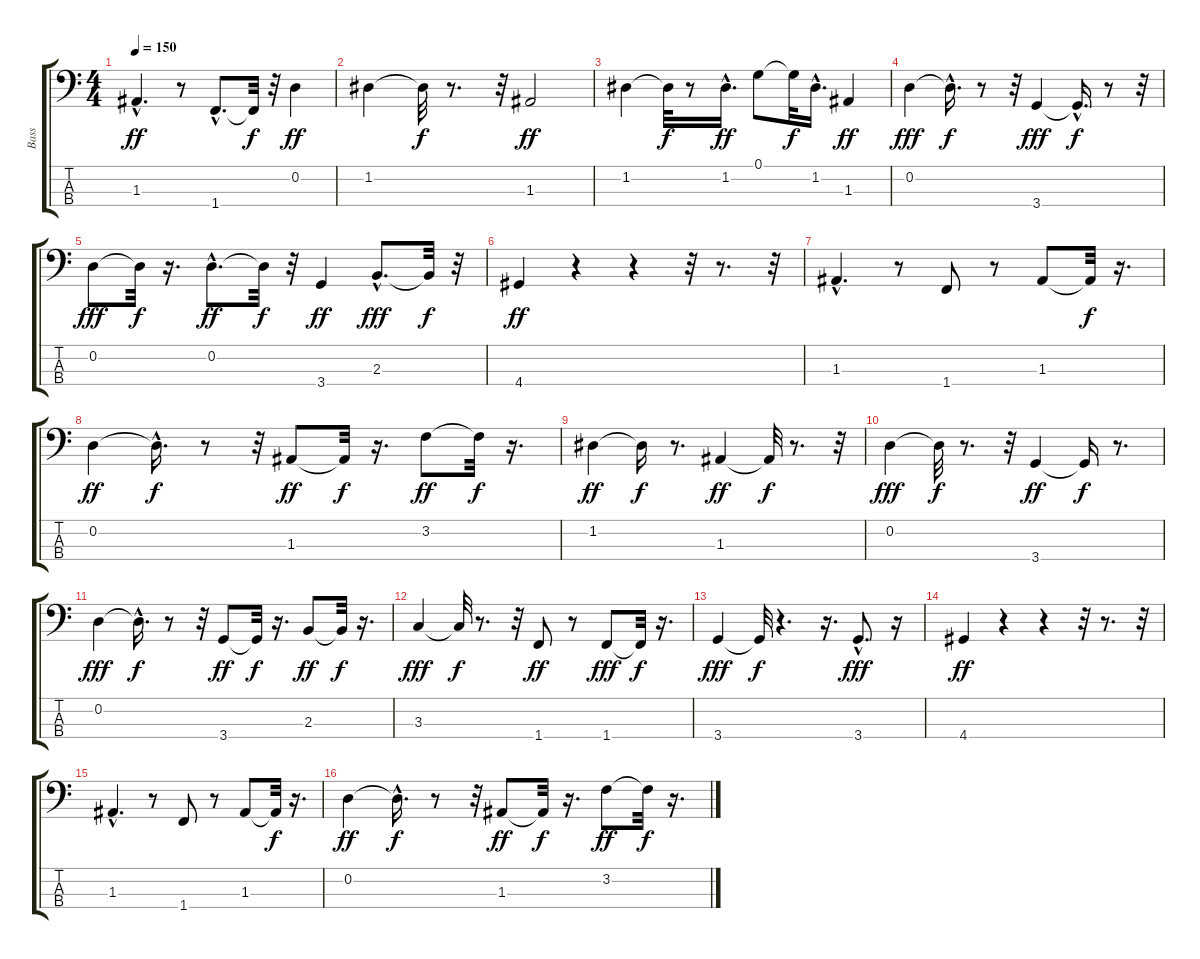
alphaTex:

\track ("Bass" "Bass") {instrument electricbassfinger}
\staff {score tabs}
\tuning (G2 D2 A1 E1) {hide}
\ts (4 4)
\tempo 150
\clef f4
\ks c
1.3{hac}.4{d dy ff} r.8 1.4{hac}.8{d} 1.4{t}.32{dy f} r.32 0.2.4{dy ff} |
1.2.4 1.2{t}.32{dy f} r.8{d} r.32 1.3.2{dy ff} |
1.2.4 1.2{t}.32{dy f} r.8 1.2{hac}.16{d dy ff} 0.1.8 0.1{t}.32{dy f} 1.2{hac}.16{d} 1.3.4{dy ff} |
0.2.4{dy fff} 0.2{hac t}.16{d dy f} r.8 r.32 3.4.4{dy fff} 3.4{hac t}.16{d dy f} r.8 r.32 |
0.2.8{dy fff} 0.2{t}.32{dy f} r.16{d} 0.2{hac}.8{d dy ff} 0.2{t}.32{dy f} r.32 3.4.4{dy ff} 2.3{hac}.8{d dy fff} 2.3{t}.32{dy f} r.32 |
4.4.4{dy ff} r.4 r.4 r.32 r.8{d} r.32 |
1.3{hac}.4{d} r.8 1.4.8 r.8 1.3.8 1.3{t}.32{dy f} r.16{d} |
0.2.4{dy ff} 0.2{hac t}.16{d dy f} r.8 r.32 1.3.8{dy ff} 1.3{t}.32{dy f} r.16{d} 3.2.8{dy ff} 3.2{t}.32{dy f} r.16{d} |
1.2.4{dy ff} 1.2{t}.16{dy f} r.8{d} 1.3.4{dy ff} 1.3{t}.32{dy f} r.8{d} r.32 |
0.2.4{dy fff} 0.2{t}.32{dy f} r.8{d} r.32 3.4.4{dy ff} 3.4{t}.16{dy f} r.8{d} |
0.2.4{dy fff} 0.2{hac t}.16{d dy f} r.8 r.32 3.4.8{dy ff} 3.4{t}.32{dy f} r.16{d} 2.3.8{dy ff} 2.3{t}.32{dy f} r.16{d} |
3.3.4{dy fff} 3.3{t}.32{dy f} r.8{d} r.32 1.4.8{dy ff} r.8 1.4.8{dy fff} 1.4{t}.32{dy f} r.16{d} |
3.4.4{dy fff} 3.4{t}.32{dy f} r.4{d} r.16{d} 3.4{hac}.8{d dy fff} r.16 |
4.4.4{dy ff} r.4 r.4 r.32 r.8{d} r.32 |
1.3{hac}.4{d} r.8 1.4.8 r.8 1.3.8 1.3{t}.32{dy f} r.16{d} |
0.2.4{dy ff} 0.2{hac t}.16{d dy f} r.8 r.32 1.3.8{dy ff} 1.3{t}.32{dy f} r.16{d} 3.2.8{dy ff} 3.2{t}.32{dy f} r.16{d}
